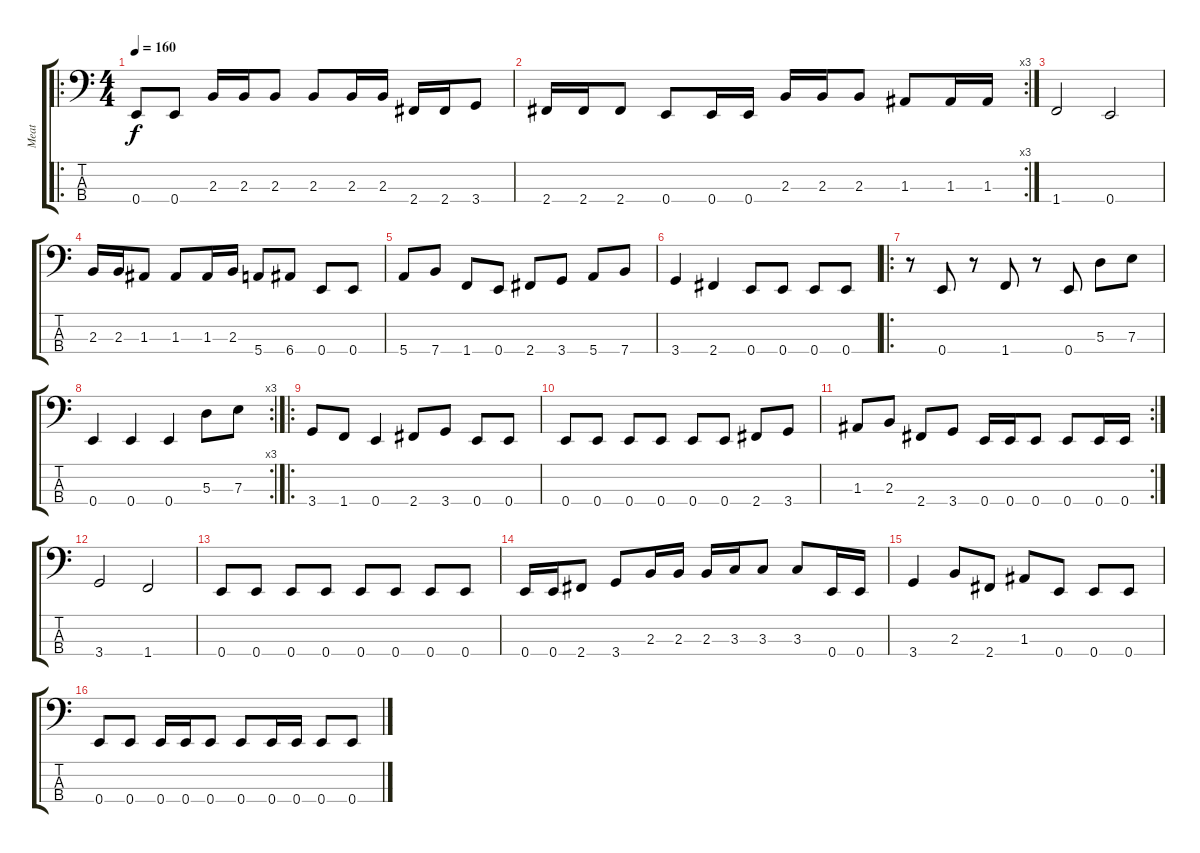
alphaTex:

\track ("Meat" "Meat") {instrument electricbasspick}
\staff {score tabs}
\tuning (G2 D2 A1 E1) {hide}
\ro
\ts (4 4)
\tempo 160
\clef f4
\ks c
0.4.8{dy f instrument electricbasspick} 0.4.8 2.3.16 2.3.16 2.3.8 2.3.8 2.3.16 2.3.16 2.4.16 2.4.16 3.4.8 |
\rc 3
2.4.16 2.4.16 2.4.8 0.4.8 0.4.16 0.4.16 2.3.16 2.3.16 2.3.8 1.3.8 1.3.16 1.3.16 |
1.4.2 0.4.2 |
2.3.16 2.3.16 1.3.8 1.3.8 1.3.16 2.3.16 5.4.8 6.4.8 0.4.8 0.4.8 |
5.4.8 7.4.8 1.4.8 0.4.8 2.4.8 3.4.8 5.4.8 7.4.8 |
3.4.4 2.4.4 0.4.8 0.4.8 0.4.8 0.4.8 |
\ro
r.8 0.4.8 r.8 1.4.8 r.8 0.4.8 5.3.8 7.3.8 |
\rc 3
0.4.4 0.4.4 0.4.4 5.3.8 7.3.8 |
\ro
3.4.8 1.4.8 0.4.4 2.4.8 3.4.8 0.4.8 0.4.8 |
0.4.8 0.4.8 0.4.8 0.4.8 0.4.8 0.4.8 2.4.8 3.4.8 |
\rc 2
1.3.8 2.3.8 2.4.8 3.4.8 0.4.16 0.4.16 0.4.8 0.4.8 0.4.16 0.4.16 |
3.4.2 1.4.2 |
0.4.8 0.4.8 0.4.8 0.4.8 0.4.8 0.4.8 0.4.8 0.4.8 |
0.4.16 0.4.16 2.4.8 3.4.8 2.3.16 2.3.16 2.3.16 3.3.16 3.3.8 3.3.8 0.4.16 0.4.16 |
3.4.4 2.3.8 2.4.8 1.3.8 0.4.8 0.4.8 0.4.8 |
0.4.8 0.4.8 0.4.16 0.4.16 0.4.8 0.4.8 0.4.16 0.4.16 0.4.8 0.4.8
